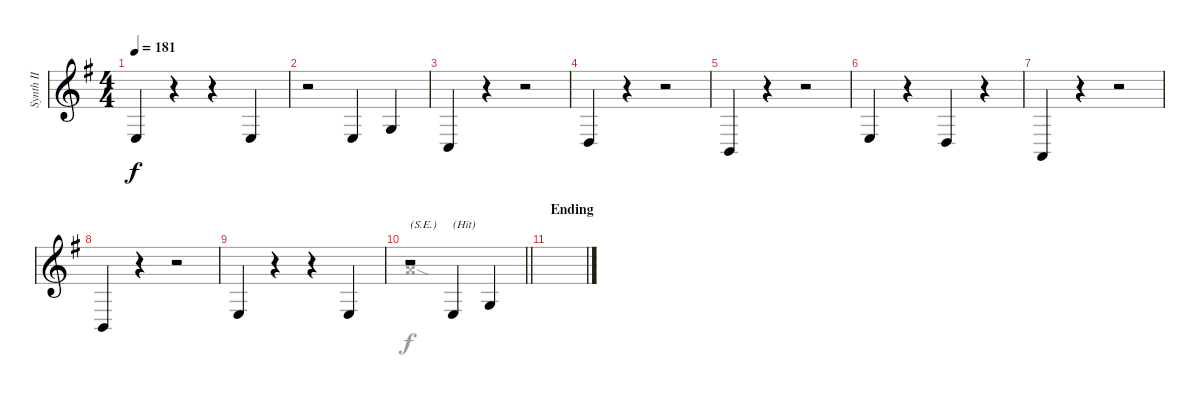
\track ("Synth II" "Synth II") {solo instrument orchestrahit}
\staff {score}
\tuning (E4 B3 G3 D3 A2 E2) {hide}
\voice
\ts (4 4)
\tempo 181
\clef g2
\ks g
2.4.4{dy f} r.4 r.4 2.4.4 |
r.2 2.4.4 0.3.4 |
3.5.4 r.4 r.2 |
0.4.4 r.4 r.2 |
2.5.4 r.4 r.2 |
2.4.4 r.4 0.4.4 r.4 |
0.5.4 r.4 r.2 |
2.5.4 r.4 r.2 |
2.4.4 r.4 r.4 2.4.4 |
\barLineRight lightlight
r.2{txt "(S.E.)" instrument stringensemble1} 2.4.4{txt "(Hit)" instrument orchestrahit} 0.3.4 |
\section ("" "Ending")
|
|
|
|
|
\voice
\clef g2
\ottava regular
\simile none
\ks g
|
|
|
|
|
|
|
|
|
\barLineRight lightlight
5.1{sod x}.1 |
|
|
|
|
|
